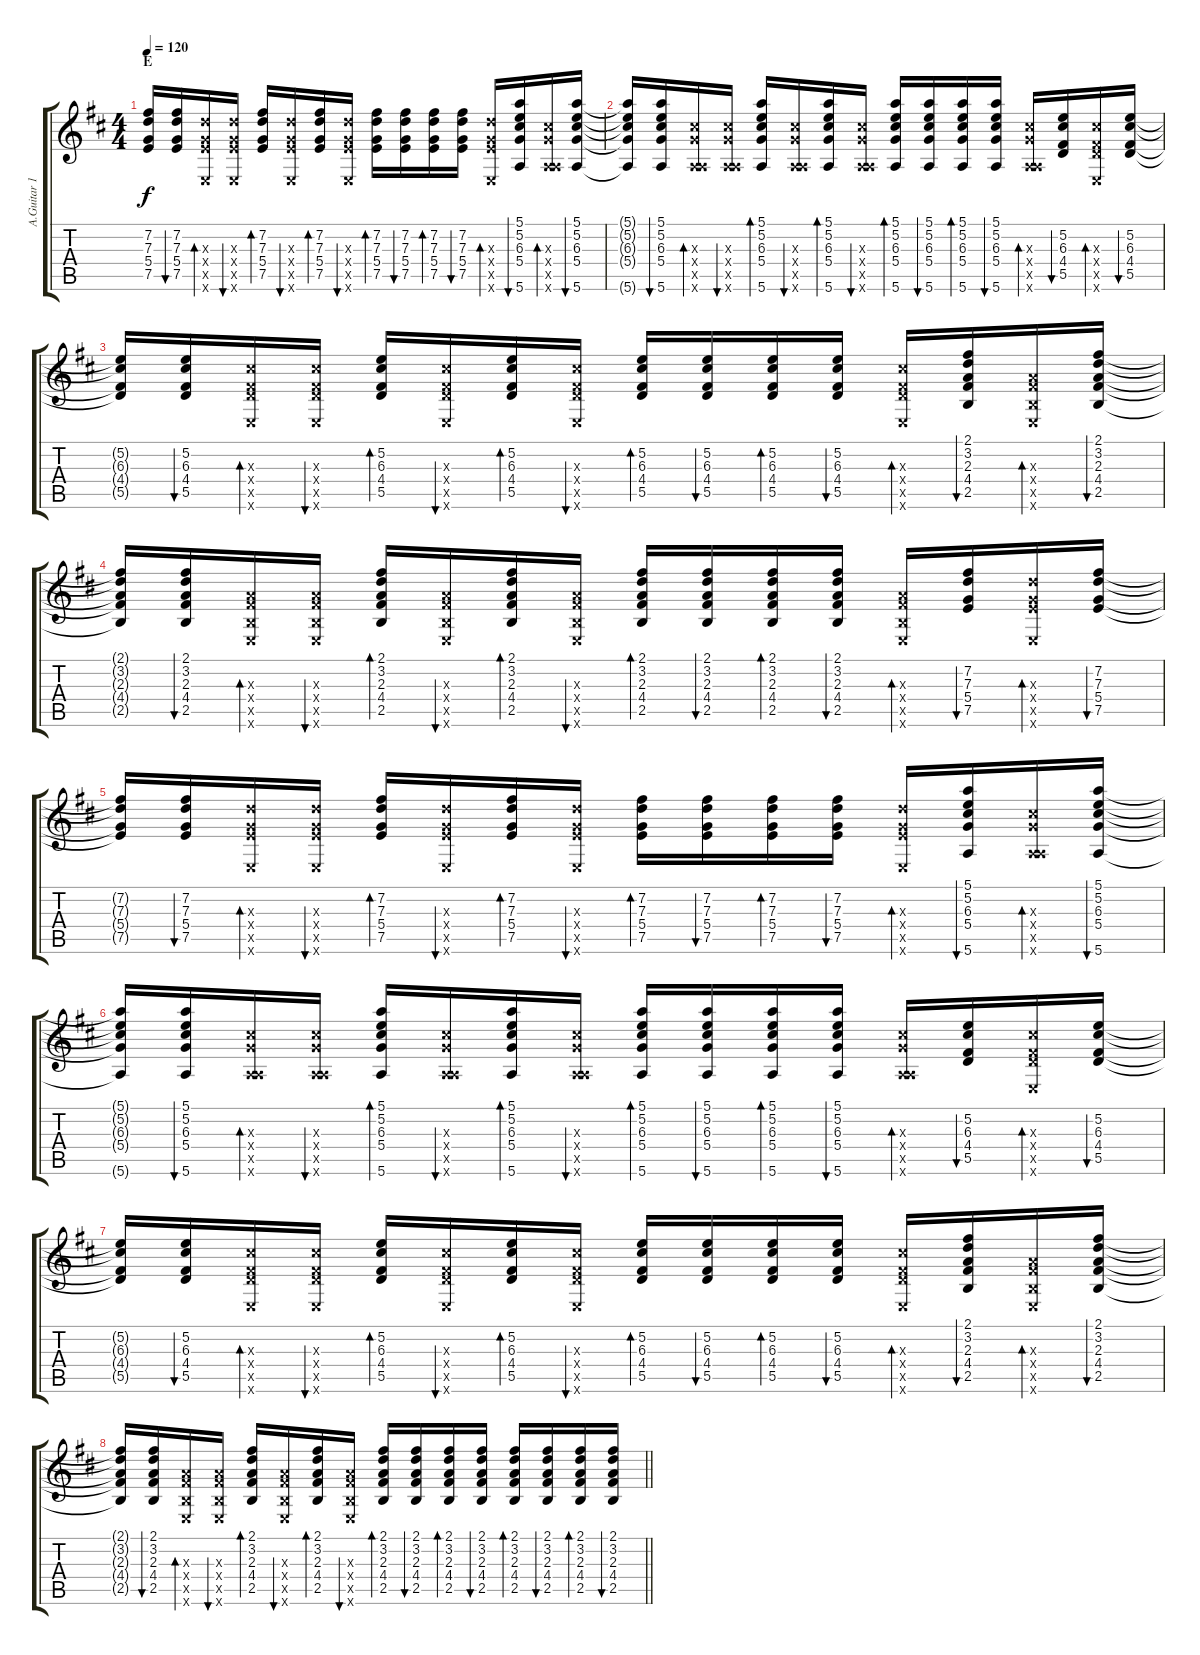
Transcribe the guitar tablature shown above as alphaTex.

\track ("A.Guitar 1" "A.Guitar 1") {instrument acousticguitarsteel}
\staff {score tabs}
\tuning (E4 B3 G3 D3 A2 E2) {hide}
\ts (4 4)
\section ("" "E")
\tempo 120
\clef g2
\ks d
(7.2{t} 7.3{t} 5.4{t} 7.5{t}).16{dy f} (7.2 7.3 5.4 7.5).16{bu 30} (7.3{x} 5.4{x} 7.5{x} 0.6{x}).16{bd 30} (7.3{x} 5.4{x} 7.5{x} 0.6{x}).16{bu 30} (7.2 7.3 5.4 7.5).16{bd 30} (7.3{x} 5.4{x} 7.5{x} 0.6{x}).16{bu 30} (7.2 7.3 5.4 7.5).16{bd 30} (7.3{x} 5.4{x} 7.5{x} 0.6{x}).16{bu 30} (7.2 7.3 5.4 7.5).16{bd 30} (7.2 7.3 5.4 7.5).16{bu 30} (7.2 7.3 5.4 7.5).16{bd 30} (7.2 7.3 5.4 7.5).16{bu 30} (7.3{x} 5.4{x} 7.5{x} 0.6{x}).16{bd 30} (5.1 5.2 6.3 5.4 5.6).16{bu 30} (6.3{x} 5.4{x} 0.5{x} 5.6{x}).16{bd 30} (5.1 5.2 6.3 5.4 5.6).16{bu 30} |
(5.1{t} 5.2{t} 6.3{t} 5.4{t} 5.6{t}).16 (5.1 5.2 6.3 5.4 5.6).16{bu 30} (6.3{x} 5.4{x} 0.5{x} 5.6{x}).16{bd 30} (6.3{x} 5.4{x} 0.5{x} 5.6{x}).16{bu 30} (5.1 5.2 6.3 5.4 5.6).16{bd 30} (6.3{x} 5.4{x} 0.5{x} 5.6{x}).16{bu 30} (5.1 5.2 6.3 5.4 5.6).16{bd 30} (6.3{x} 5.4{x} 0.5{x} 5.6{x}).16{bu 30} (5.1 5.2 6.3 5.4 5.6).16{bd 30} (5.1 5.2 6.3 5.4 5.6).16{bu 30} (5.1 5.2 6.3 5.4 5.6).16{bd 30} (5.1 5.2 6.3 5.4 5.6).16{bu 30} (6.3{x} 5.4{x} 0.5{x} 5.6{x}).16{bd 30} (5.2 6.3 4.4 5.5).16{bu 30} (6.3{x} 4.4{x} 5.5{x} 0.6{x}).16{bd 30} (5.2 6.3 4.4 5.5).16{bu 30} |
(5.2{t} 6.3{t} 4.4{t} 5.5{t}).16 (5.2 6.3 4.4 5.5).16{bu 30} (6.3{x} 4.4{x} 5.5{x} 0.6{x}).16{bd 30} (6.3{x} 4.4{x} 5.5{x} 0.6{x}).16{bu 30} (5.2 6.3 4.4 5.5).16{bd 30} (6.3{x} 4.4{x} 5.5{x} 0.6{x}).16{bu 30} (5.2 6.3 4.4 5.5).16{bd 30} (6.3{x} 4.4{x} 5.5{x} 0.6{x}).16{bu 30} (5.2 6.3 4.4 5.5).16{bd 30} (5.2 6.3 4.4 5.5).16{bu 30} (5.2 6.3 4.4 5.5).16{bd 30} (5.2 6.3 4.4 5.5).16{bu 30} (6.3{x} 4.4{x} 5.5{x} 0.6{x}).16{bd 30} (2.1 3.2 2.3 4.4 2.5).16{bu 30} (2.3{x} 4.4{x} 2.5{x} 0.6{x}).16{bd 30} (2.1 3.2 2.3 4.4 2.5).16{bu 30} |
(2.1{t} 3.2{t} 2.3{t} 4.4{t} 2.5{t}).16 (2.1 3.2 2.3 4.4 2.5).16{bu 30} (2.3{x} 4.4{x} 2.5{x} 0.6{x}).16{bd 30} (2.3{x} 4.4{x} 2.5{x} 0.6{x}).16{bu 30} (2.1 3.2 2.3 4.4 2.5).16{bd 30} (2.3{x} 4.4{x} 2.5{x} 0.6{x}).16{bu 30} (2.1 3.2 2.3 4.4 2.5).16{bd 30} (2.3{x} 4.4{x} 2.5{x} 0.6{x}).16{bu 30} (2.1 3.2 2.3 4.4 2.5).16{bd 30} (2.1 3.2 2.3 4.4 2.5).16{bu 30} (2.1 3.2 2.3 4.4 2.5).16{bd 30} (2.1 3.2 2.3 4.4 2.5).16{bu 30} (2.3{x} 4.4{x} 2.5{x} 0.6{x}).16{bd 30} (7.2 7.3 5.4 7.5).16{bu 30} (7.3{x} 5.4{x} 7.5{x} 0.6{x}).16{bd 30} (7.2 7.3 5.4 7.5).16{bu 30} |
(7.2{t} 7.3{t} 5.4{t} 7.5{t}).16 (7.2 7.3 5.4 7.5).16{bu 30} (7.3{x} 5.4{x} 7.5{x} 0.6{x}).16{bd 30} (7.3{x} 5.4{x} 7.5{x} 0.6{x}).16{bu 30} (7.2 7.3 5.4 7.5).16{bd 30} (7.3{x} 5.4{x} 7.5{x} 0.6{x}).16{bu 30} (7.2 7.3 5.4 7.5).16{bd 30} (7.3{x} 5.4{x} 7.5{x} 0.6{x}).16{bu 30} (7.2 7.3 5.4 7.5).16{bd 30} (7.2 7.3 5.4 7.5).16{bu 30} (7.2 7.3 5.4 7.5).16{bd 30} (7.2 7.3 5.4 7.5).16{bu 30} (7.3{x} 5.4{x} 7.5{x} 0.6{x}).16{bd 30} (5.1 5.2 6.3 5.4 5.6).16{bu 30} (6.3{x} 5.4{x} 0.5{x} 5.6{x}).16{bd 30} (5.1 5.2 6.3 5.4 5.6).16{bu 30} |
(5.1{t} 5.2{t} 6.3{t} 5.4{t} 5.6{t}).16 (5.1 5.2 6.3 5.4 5.6).16{bu 30} (6.3{x} 5.4{x} 0.5{x} 5.6{x}).16{bd 30} (6.3{x} 5.4{x} 0.5{x} 5.6{x}).16{bu 30} (5.1 5.2 6.3 5.4 5.6).16{bd 30} (6.3{x} 5.4{x} 0.5{x} 5.6{x}).16{bu 30} (5.1 5.2 6.3 5.4 5.6).16{bd 30} (6.3{x} 5.4{x} 0.5{x} 5.6{x}).16{bu 30} (5.1 5.2 6.3 5.4 5.6).16{bd 30} (5.1 5.2 6.3 5.4 5.6).16{bu 30} (5.1 5.2 6.3 5.4 5.6).16{bd 30} (5.1 5.2 6.3 5.4 5.6).16{bu 30} (6.3{x} 5.4{x} 0.5{x} 5.6{x}).16{bd 30} (5.2 6.3 4.4 5.5).16{bu 30} (6.3{x} 4.4{x} 5.5{x} 0.6{x}).16{bd 30} (5.2 6.3 4.4 5.5).16{bu 30} |
(5.2{t} 6.3{t} 4.4{t} 5.5{t}).16 (5.2 6.3 4.4 5.5).16{bu 30} (6.3{x} 4.4{x} 5.5{x} 0.6{x}).16{bd 30} (6.3{x} 4.4{x} 5.5{x} 0.6{x}).16{bu 30} (5.2 6.3 4.4 5.5).16{bd 30} (6.3{x} 4.4{x} 5.5{x} 0.6{x}).16{bu 30} (5.2 6.3 4.4 5.5).16{bd 30} (6.3{x} 4.4{x} 5.5{x} 0.6{x}).16{bu 30} (5.2 6.3 4.4 5.5).16{bd 30} (5.2 6.3 4.4 5.5).16{bu 30} (5.2 6.3 4.4 5.5).16{bd 30} (5.2 6.3 4.4 5.5).16{bu 30} (6.3{x} 4.4{x} 5.5{x} 0.6{x}).16{bd 30} (2.1 3.2 2.3 4.4 2.5).16{bu 30} (2.3{x} 4.4{x} 2.5{x} 0.6{x}).16{bd 30} (2.1 3.2 2.3 4.4 2.5).16{bu 30} |
\barLineRight lightlight
(2.1{t} 3.2{t} 2.3{t} 4.4{t} 2.5{t}).16 (2.1 3.2 2.3 4.4 2.5).16{bu 30} (2.3{x} 4.4{x} 2.5{x} 0.6{x}).16{bd 30} (2.3{x} 4.4{x} 2.5{x} 0.6{x}).16{bu 30} (2.1 3.2 2.3 4.4 2.5).16{bd 30} (2.3{x} 4.4{x} 2.5{x} 0.6{x}).16{bu 30} (2.1 3.2 2.3 4.4 2.5).16{bd 30} (2.3{x} 4.4{x} 2.5{x} 0.6{x}).16{bu 30} (2.1 3.2 2.3 4.4 2.5).16{bd 30} (2.1 3.2 2.3 4.4 2.5).16{bu 30} (2.1 3.2 2.3 4.4 2.5).16{bd 30} (2.1 3.2 2.3 4.4 2.5).16{bu 30} (2.1 3.2 2.3 4.4 2.5).16{bd 30} (2.1 3.2 2.3 4.4 2.5).16{bu 30} (2.1 3.2 2.3 4.4 2.5).16{bd 30} (2.1 3.2 2.3 4.4 2.5).16{bu 30}
